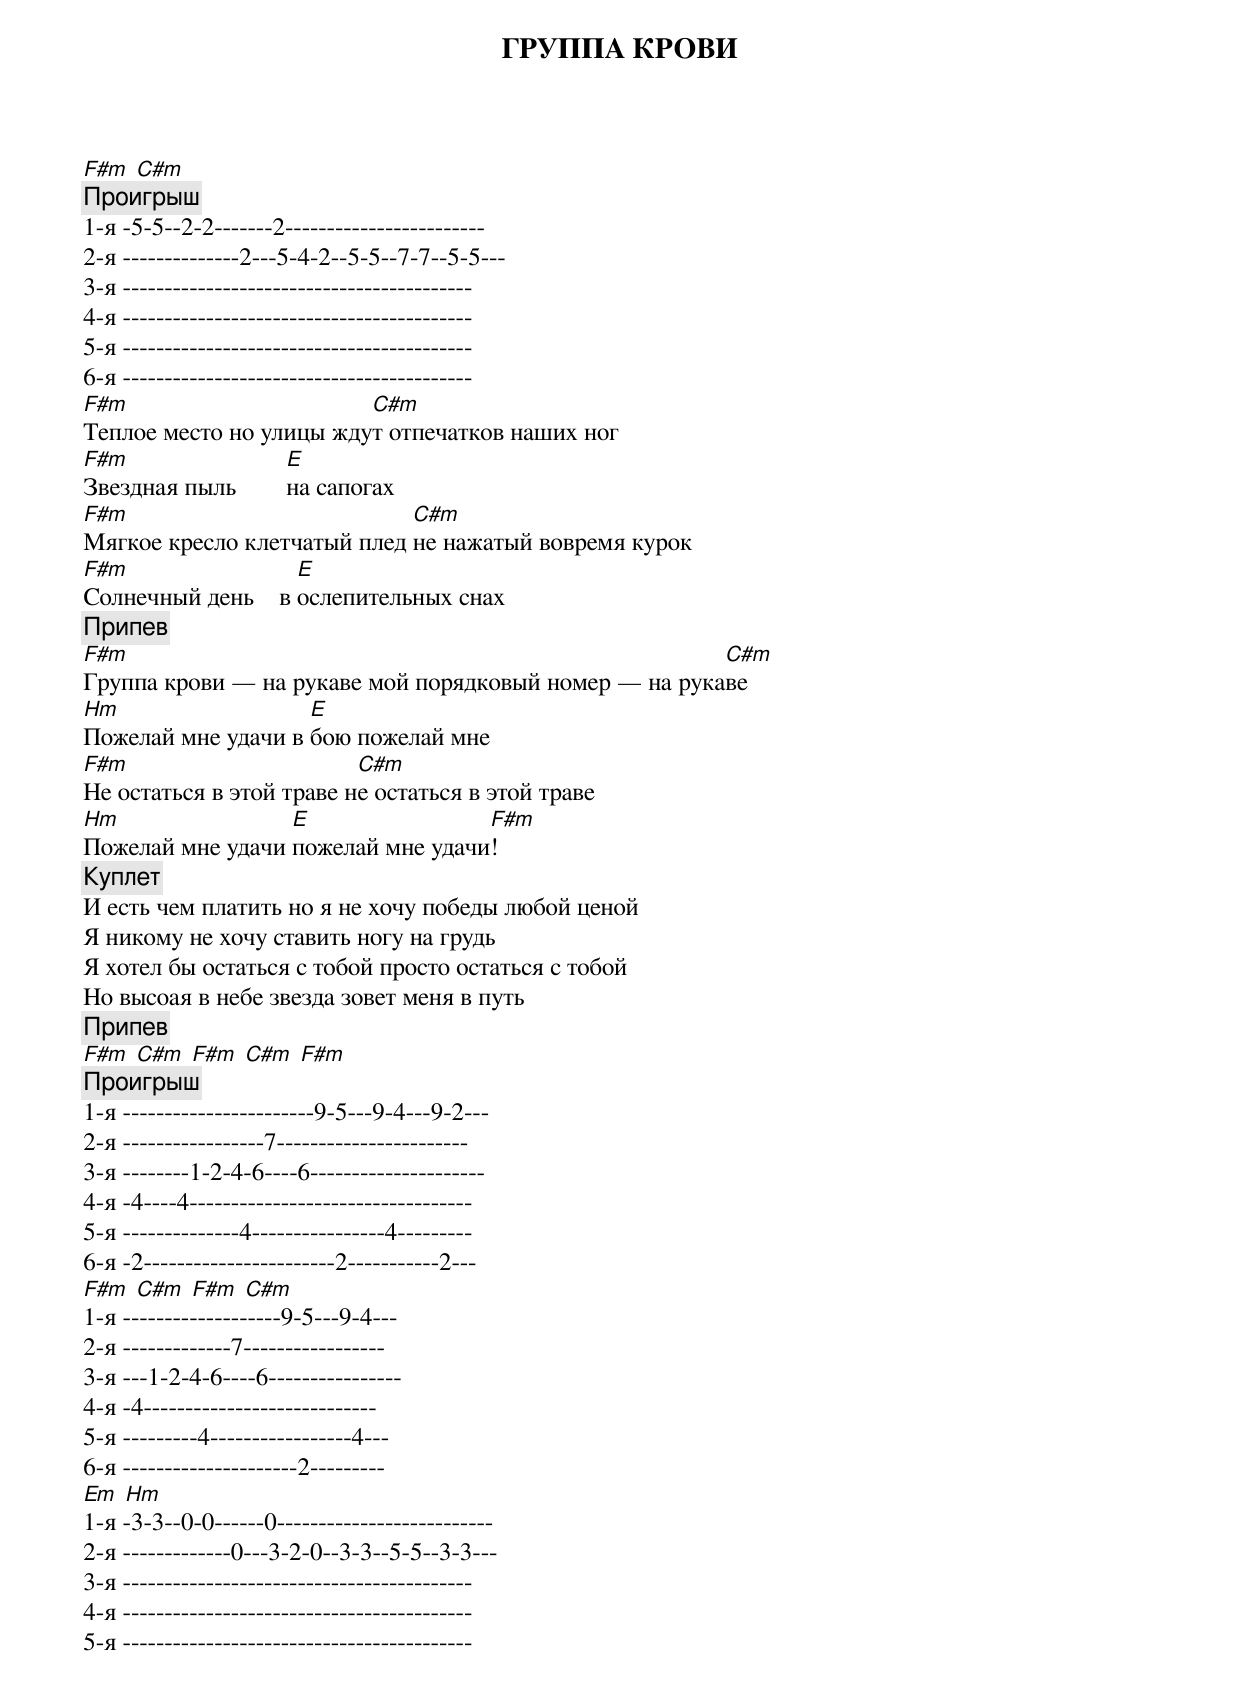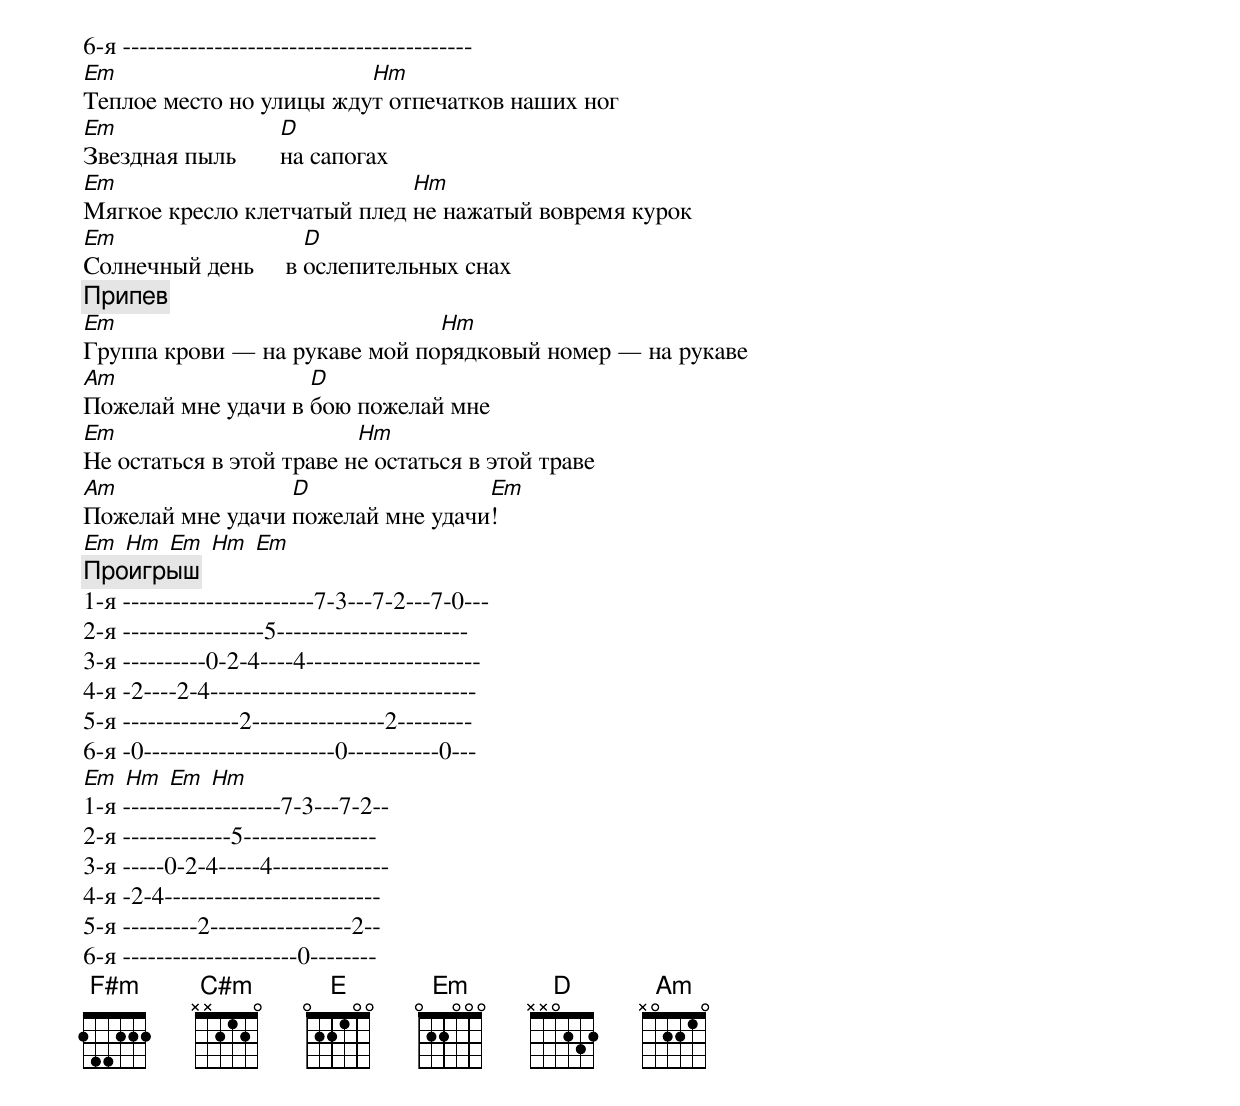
{title: ГРУППА КРОВИ}
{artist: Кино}

[F#m] [C#m]
{c: Проигрыш}
1-я -5-5--2-2-------2------------------------
2-я --------------2---5-4-2--5-5--7-7--5-5---
3-я ------------------------------------------
4-я ------------------------------------------
5-я ------------------------------------------
6-я ------------------------------------------
[F#m]Теплое место но улицы жду[C#m]т отпечатков наших ног
[F#m]Звездная пыль        [E]на сапогах
[F#m]Мягкое кресло клетчатый плед [C#m]не нажатый вовремя курок
[F#m]Солнечный день    в [E]ослепительных снах
{c: Припев}
[F#m]Группа крови — на рукаве мой порядковый номер — на рука[C#m]ве
[Hm]Пожелай мне удачи в [E]бою пожелай мне
[F#m]Не остаться в этой траве н[C#m]е остаться в этой траве
[Hm]Пожелай мне удачи [E]пожелай мне удачи[F#m]!
{c: Куплет}
И есть чем платить но я не хочу победы любой ценой
Я никому не хочу ставить ногу на грудь
Я хотел бы остаться с тобой просто остаться с тобой
Но высоая в небе звезда зовет меня в путь
{c: Припев}
[F#m] [C#m] [F#m] [C#m] [F#m]
{c: Проигрыш}
1-я -----------------------9-5---9-4---9-2---
2-я -----------------7-----------------------
3-я --------1-2-4-6----6---------------------
4-я -4----4----------------------------------
5-я --------------4----------------4---------
6-я -2-----------------------2-----------2---
[F#m] [C#m] [F#m] [C#m]
1-я -------------------9-5---9-4---
2-я -------------7-----------------
3-я ---1-2-4-6----6----------------
4-я -4----------------------------
5-я ---------4-----------------4---
6-я ---------------------2---------
[Em] [Hm]
1-я -3-3--0-0------0--------------------------
2-я -------------0---3-2-0--3-3--5-5--3-3---
3-я ------------------------------------------
4-я ------------------------------------------
5-я ------------------------------------------
6-я ------------------------------------------
[Em]Теплое место но улицы жду[Hm]т отпечатков наших ног
[Em]Звездная пыль       [D]на сапогах
[Em]Мягкое кресло клетчатый плед [Hm]не нажатый вовремя курок
[Em]Солнечный день     в [D]ослепительных снах
{c: Припев}
[Em]Группа крови — на рукаве мой по[Hm]рядковый номер — на рукаве
[Am]Пожелай мне удачи в [D]бою пожелай мне
[Em]Не остаться в этой траве н[Hm]е остаться в этой траве
[Am]Пожелай мне удачи [D]пожелай мне удачи[Em]!
[Em] [Hm] [Em] [Hm] [Em]
{c: Проигрыш}
1-я -----------------------7-3---7-2---7-0---
2-я -----------------5-----------------------
3-я ----------0-2-4----4---------------------
4-я -2----2-4--------------------------------
5-я --------------2----------------2---------
6-я -0-----------------------0-----------0---
[Em] [Hm] [Em] [Hm]
1-я -------------------7-3---7-2--
2-я -------------5----------------
3-я -----0-2-4-----4--------------
4-я -2-4--------------------------
5-я ---------2-----------------2--
6-я ---------------------0--------
